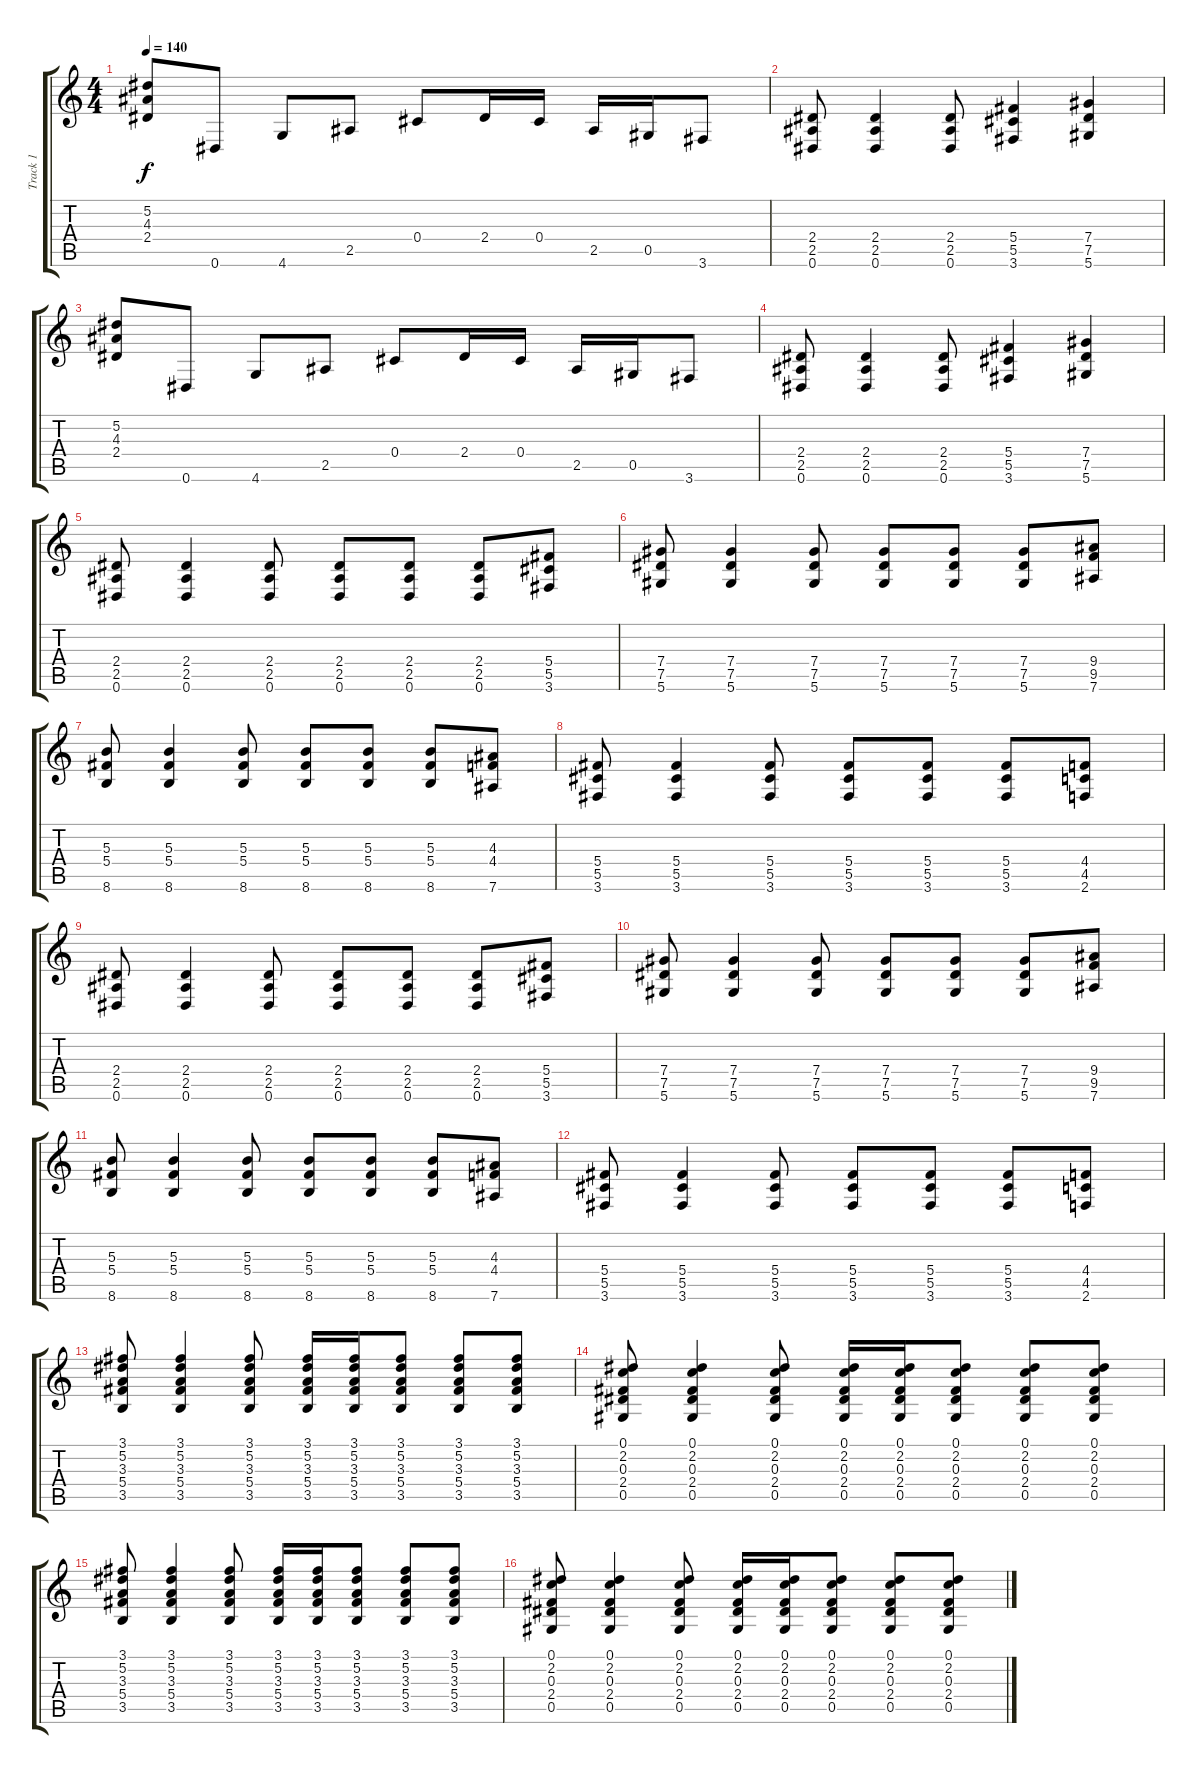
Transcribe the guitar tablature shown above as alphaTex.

\track ("Track 1" "Track 1") {instrument overdrivenguitar}
\staff {score tabs}
\tuning (Eb4 Bb3 Gb3 Db3 Ab2 Eb2) {hide}
\ts (4 4)
\tempo 140
\clef g2
\ks c
(5.2 4.3 2.4).8{dy f} 0.6.8 4.6.8 2.5.8 0.4.8 2.4.16 0.4.16 2.5.16 0.5.16 3.6.8 |
(2.4 2.5 0.6).8 (2.4 2.5 0.6).4 (2.4 2.5 0.6).8 (5.4 5.5 3.6).4 (7.4 7.5 5.6).4 |
(5.2 4.3 2.4).8 0.6.8 4.6.8 2.5.8 0.4.8 2.4.16 0.4.16 2.5.16 0.5.16 3.6.8 |
(2.4 2.5 0.6).8 (2.4 2.5 0.6).4 (2.4 2.5 0.6).8 (5.4 5.5 3.6).4 (7.4 7.5 5.6).4 |
(2.4 2.5 0.6).8 (2.4 2.5 0.6).4 (2.4 2.5 0.6).8 (2.4 2.5 0.6).8 (2.4 2.5 0.6).8 (2.4 2.5 0.6).8 (5.4 5.5 3.6).8 |
(7.4 7.5 5.6).8 (7.4 7.5 5.6).4 (7.4 7.5 5.6).8 (7.4 7.5 5.6).8 (7.4 7.5 5.6).8 (7.4 7.5 5.6).8 (9.4 9.5 7.6).8 |
(5.3 5.4 8.6).8 (5.3 5.4 8.6).4 (5.3 5.4 8.6).8 (5.3 5.4 8.6).8 (5.3 5.4 8.6).8 (5.3 5.4 8.6).8 (4.3 4.4 7.6).8 |
(5.4 5.5 3.6).8 (5.4 5.5 3.6).4 (5.4 5.5 3.6).8 (5.4 5.5 3.6).8 (5.4 5.5 3.6).8 (5.4 5.5 3.6).8 (4.4 4.5 2.6).8 |
(2.4 2.5 0.6).8 (2.4 2.5 0.6).4 (2.4 2.5 0.6).8 (2.4 2.5 0.6).8 (2.4 2.5 0.6).8 (2.4 2.5 0.6).8 (5.4 5.5 3.6).8 |
(7.4 7.5 5.6).8 (7.4 7.5 5.6).4 (7.4 7.5 5.6).8 (7.4 7.5 5.6).8 (7.4 7.5 5.6).8 (7.4 7.5 5.6).8 (9.4 9.5 7.6).8 |
(5.3 5.4 8.6).8 (5.3 5.4 8.6).4 (5.3 5.4 8.6).8 (5.3 5.4 8.6).8 (5.3 5.4 8.6).8 (5.3 5.4 8.6).8 (4.3 4.4 7.6).8 |
(5.4 5.5 3.6).8 (5.4 5.5 3.6).4 (5.4 5.5 3.6).8 (5.4 5.5 3.6).8 (5.4 5.5 3.6).8 (5.4 5.5 3.6).8 (4.4 4.5 2.6).8 |
(3.1 5.2 3.3 5.4 3.5).8 (3.1 5.2 3.3 5.4 3.5).4 (3.1 5.2 3.3 5.4 3.5).8 (3.1 5.2 3.3 5.4 3.5).16 (3.1 5.2 3.3 5.4 3.5).16 (3.1 5.2 3.3 5.4 3.5).8 (3.1 5.2 3.3 5.4 3.5).8 (3.1 5.2 3.3 5.4 3.5).8 |
(0.1 2.2 0.3 2.4 0.5).8 (0.1 2.2 0.3 2.4 0.5).4 (0.1 2.2 0.3 2.4 0.5).8 (0.1 2.2 0.3 2.4 0.5).16 (0.1 2.2 0.3 2.4 0.5).16 (0.1 2.2 0.3 2.4 0.5).8 (0.1 2.2 0.3 2.4 0.5).8 (0.1 2.2 0.3 2.4 0.5).8 |
(3.1 5.2 3.3 5.4 3.5).8 (3.1 5.2 3.3 5.4 3.5).4 (3.1 5.2 3.3 5.4 3.5).8 (3.1 5.2 3.3 5.4 3.5).16 (3.1 5.2 3.3 5.4 3.5).16 (3.1 5.2 3.3 5.4 3.5).8 (3.1 5.2 3.3 5.4 3.5).8 (3.1 5.2 3.3 5.4 3.5).8 |
(0.1 2.2 0.3 2.4 0.5).8 (0.1 2.2 0.3 2.4 0.5).4 (0.1 2.2 0.3 2.4 0.5).8 (0.1 2.2 0.3 2.4 0.5).16 (0.1 2.2 0.3 2.4 0.5).16 (0.1 2.2 0.3 2.4 0.5).8 (0.1 2.2 0.3 2.4 0.5).8 (0.1 2.2 0.3 2.4 0.5).8
